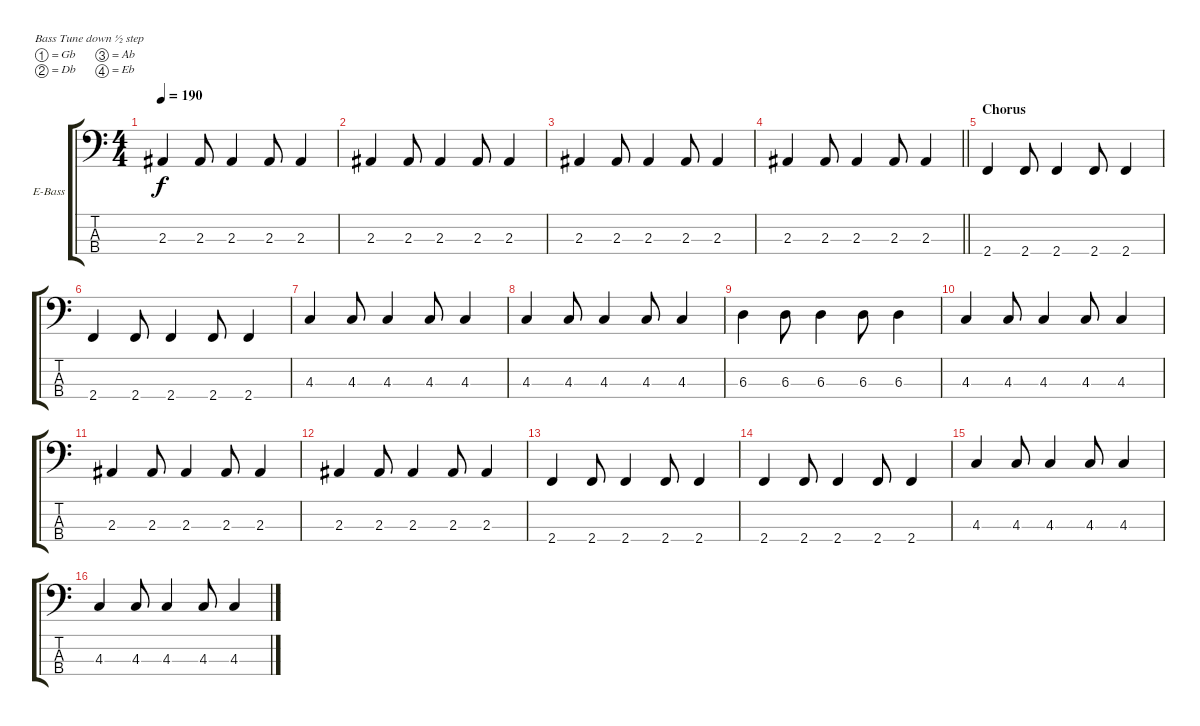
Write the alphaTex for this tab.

\bracketExtendMode groupsimilarinstruments
\firstSystemTrackNameOrientation horizontal
\otherSystemsTrackNameOrientation horizontal
\track ("Bass" "E-Bass") {instrument electricbasspick}
\staff {score tabs}
\tuning (Gb2 Db2 Ab1 Eb1)
\ts (4 4)
\tempo 190
\clef f4
\ks c
2.3.4{dy f} 2.3.8 2.3.4 2.3.8 2.3.4 |
2.3.4 2.3.8 2.3.4 2.3.8 2.3.4 |
2.3.4 2.3.8 2.3.4 2.3.8 2.3.4 |
\barLineRight lightlight
2.3.4 2.3.8 2.3.4 2.3.8 2.3.4 |
\section ("" "Chorus")
2.4.4 2.4.8 2.4.4 2.4.8 2.4.4 |
2.4.4 2.4.8 2.4.4 2.4.8 2.4.4 |
4.3.4 4.3.8 4.3.4 4.3.8 4.3.4 |
4.3.4 4.3.8 4.3.4 4.3.8 4.3.4 |
6.3.4 6.3.8 6.3.4 6.3.8 6.3.4 |
4.3.4 4.3.8 4.3.4 4.3.8 4.3.4 |
2.3.4 2.3.8 2.3.4 2.3.8 2.3.4 |
2.3.4 2.3.8 2.3.4 2.3.8 2.3.4 |
2.4.4 2.4.8 2.4.4 2.4.8 2.4.4 |
2.4.4 2.4.8 2.4.4 2.4.8 2.4.4 |
4.3.4 4.3.8 4.3.4 4.3.8 4.3.4 |
4.3.4 4.3.8 4.3.4 4.3.8 4.3.4
